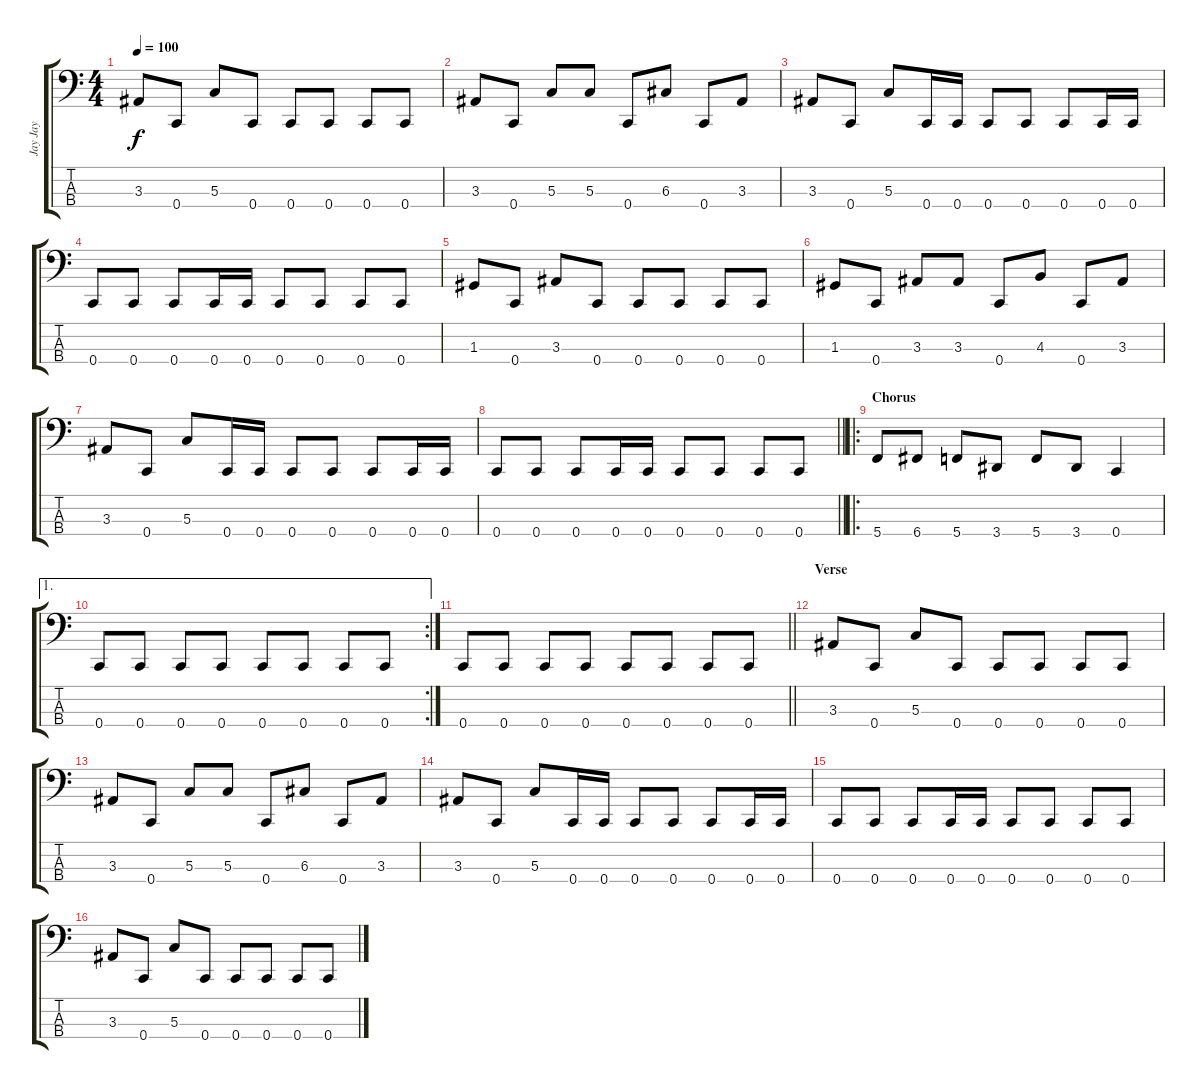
\track ("Jay Jay" "Jay Jay") {instrument electricbasspick}
\staff {score tabs}
\tuning (F2 C2 G1 C1) {hide}
\ts (4 4)
\tempo 100
\clef f4
\ks c
3.3.8{dy f} 0.4.8 5.3.8 0.4.8 0.4.8 0.4.8 0.4.8 0.4.8 |
3.3.8 0.4.8 5.3.8 5.3.8 0.4.8 6.3.8 0.4.8 3.3.8 |
3.3.8 0.4.8 5.3.8 0.4.16 0.4.16 0.4.8 0.4.8 0.4.8 0.4.16 0.4.16 |
0.4.8 0.4.8 0.4.8 0.4.16 0.4.16 0.4.8 0.4.8 0.4.8 0.4.8 |
1.3.8 0.4.8 3.3.8 0.4.8 0.4.8 0.4.8 0.4.8 0.4.8 |
1.3.8 0.4.8 3.3.8 3.3.8 0.4.8 4.3.8 0.4.8 3.3.8 |
3.3.8 0.4.8 5.3.8 0.4.16 0.4.16 0.4.8 0.4.8 0.4.8 0.4.16 0.4.16 |
\barLineRight lightlight
0.4.8 0.4.8 0.4.8 0.4.16 0.4.16 0.4.8 0.4.8 0.4.8 0.4.8 |
\ro
\section ("" "Chorus")
5.4.8 6.4.8 5.4.8 3.4.8 5.4.8 3.4.8 0.4.4 |
\ae 1
\rc 2
0.4.8 0.4.8 0.4.8 0.4.8 0.4.8 0.4.8 0.4.8 0.4.8 |
\barLineRight lightlight
0.4.8 0.4.8 0.4.8 0.4.8 0.4.8 0.4.8 0.4.8 0.4.8 |
\section ("" "Verse")
3.3.8 0.4.8 5.3.8 0.4.8 0.4.8 0.4.8 0.4.8 0.4.8 |
3.3.8 0.4.8 5.3.8 5.3.8 0.4.8 6.3.8 0.4.8 3.3.8 |
3.3.8 0.4.8 5.3.8 0.4.16 0.4.16 0.4.8 0.4.8 0.4.8 0.4.16 0.4.16 |
0.4.8 0.4.8 0.4.8 0.4.16 0.4.16 0.4.8 0.4.8 0.4.8 0.4.8 |
3.3.8 0.4.8 5.3.8 0.4.8 0.4.8 0.4.8 0.4.8 0.4.8
